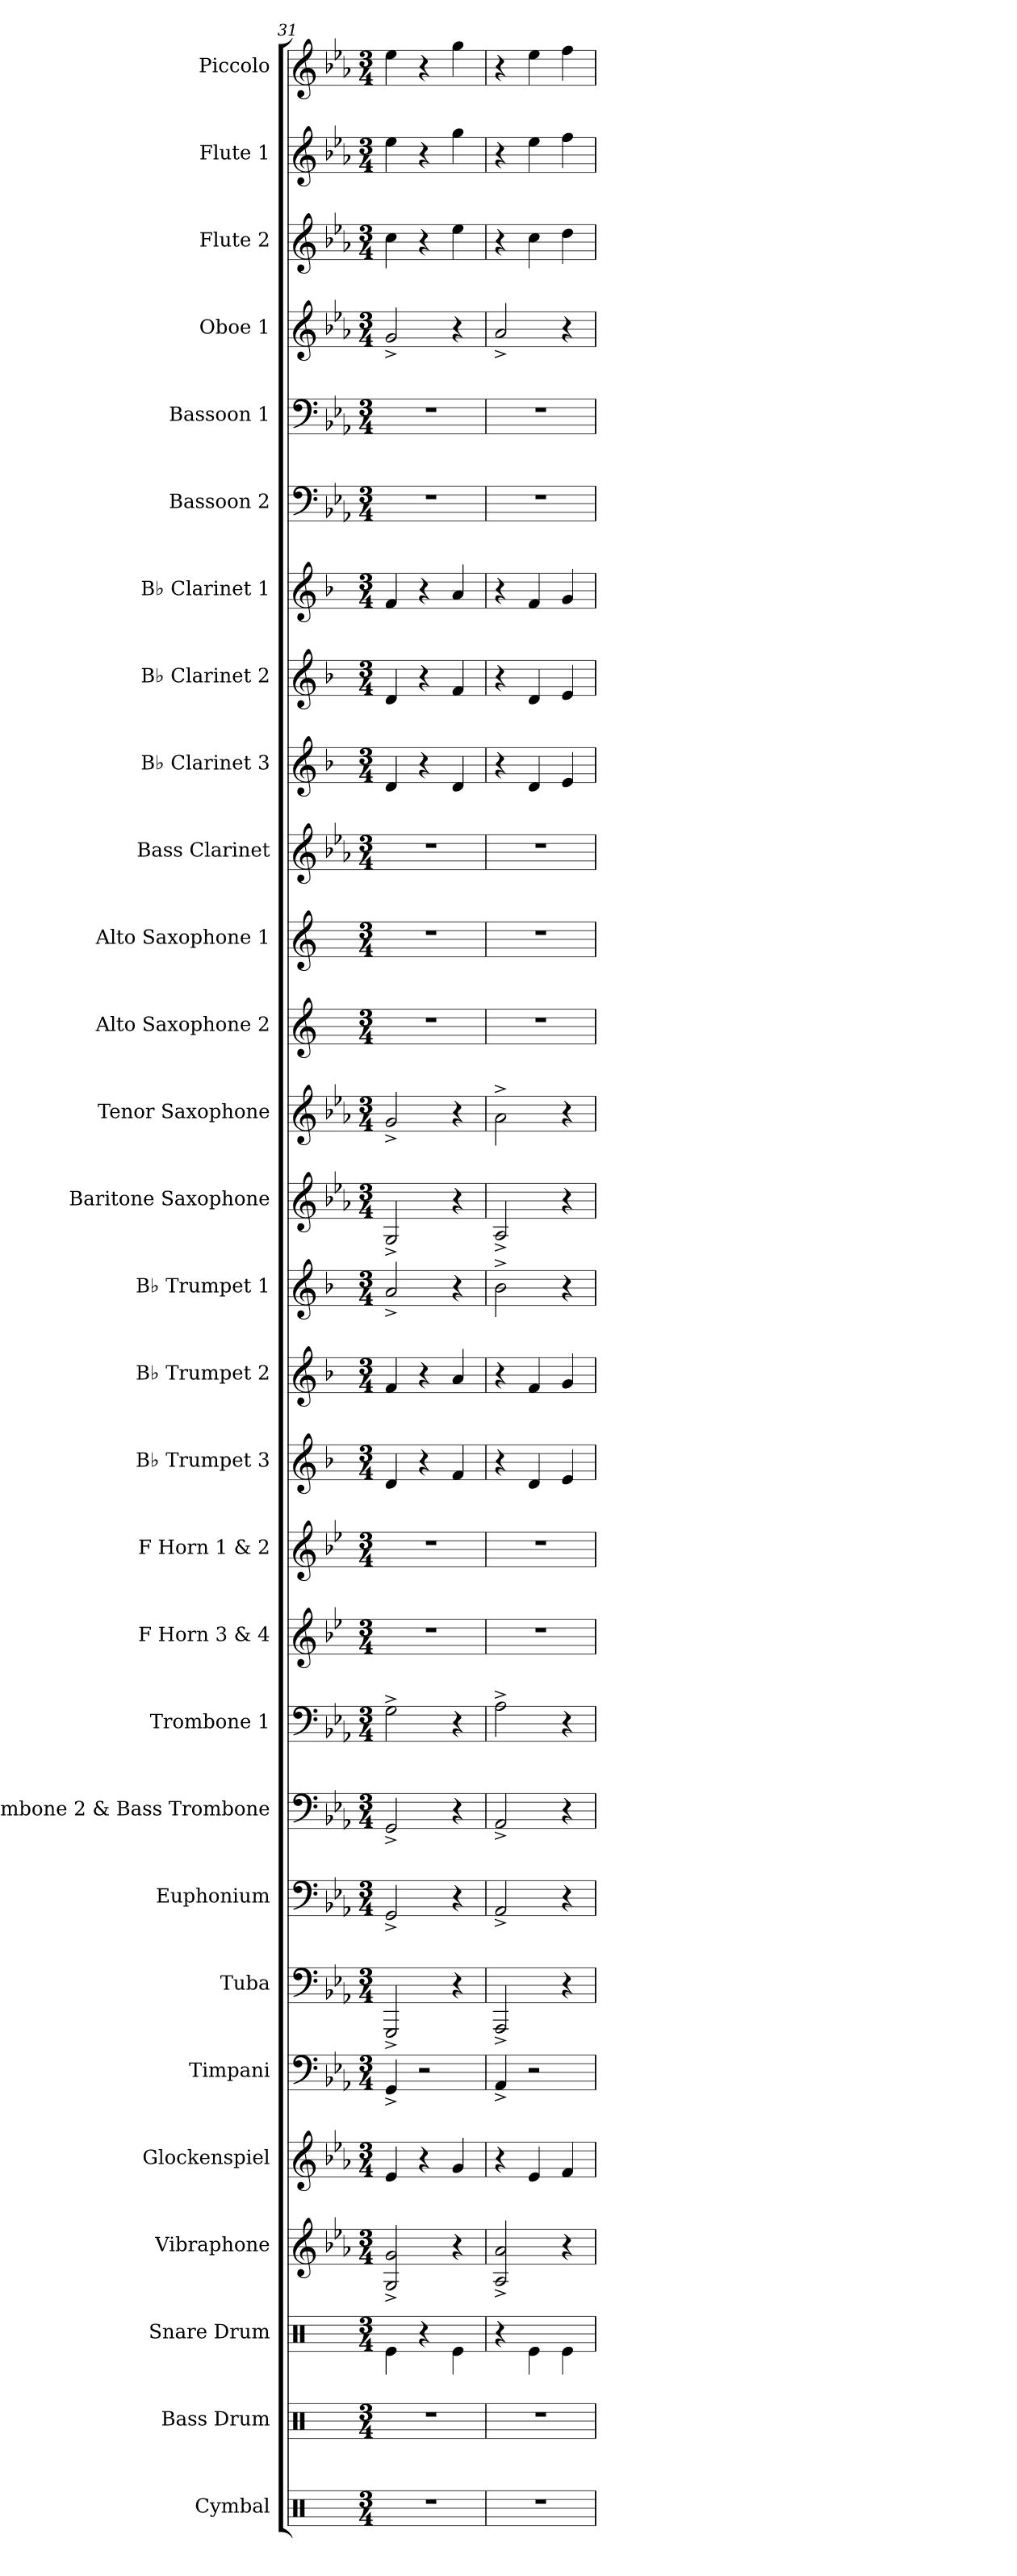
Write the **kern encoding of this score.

**kern	**kern	**kern	**kern	**kern	**kern	**kern	**kern	**kern	**kern	**kern	**kern	**kern	**kern	**kern	**kern	**kern	**kern	**kern	**kern	**kern	**kern	**kern	**kern	**kern	**kern	**kern	**kern	**kern
*part29	*part28	*part27	*part26	*part25	*part24	*part23	*part22	*part21	*part20	*part19	*part18	*part17	*part16	*part15	*part14	*part13	*part12	*part11	*part10	*part9	*part8	*part7	*part6	*part5	*part4	*part3	*part2	*part1
*staff29	*staff28	*staff27	*staff26	*staff25	*staff24	*staff23	*staff22	*staff21	*staff20	*staff19	*staff18	*staff17	*staff16	*staff15	*staff14	*staff13	*staff12	*staff11	*staff10	*staff9	*staff8	*staff7	*staff6	*staff5	*staff4	*staff3	*staff2	*staff1
*I"Cymbal	*I"Bass Drum	*I"Snare Drum	*I"Vibraphone	*I"Glockenspiel	*I"Timpani	*I"Tuba	*I"Euphonium	*I"Trombone 2 &amp; Bass Trombone	*I"Trombone 1	*I"F Horn 3 &amp; 4	*I"F Horn 1 &amp; 2	*I"B♭ Trumpet 3	*I"B♭ Trumpet 2	*I"B♭ Trumpet 1	*I"Baritone Saxophone	*I"Tenor Saxophone	*I"Alto Saxophone 2	*I"Alto Saxophone 1	*I"Bass Clarinet	*I"B♭ Clarinet 3	*I"B♭ Clarinet 2	*I"B♭ Clarinet 1	*I"Bassoon 2	*I"Bassoon 1	*I"Oboe 1	*I"Flute 2	*I"Flute 1	*I"Piccolo
*I'Cym.	*I'B. Dr.	*I'Sn. Dr.	*I'Vib.	*I'Glk.	*I'Timp.	*I'Tba.	*I'Euph.	*I'Tbn. 2 B. Tbn.	*I'Tbn. 1	*I'F Hn. 3 4	*I'F Hn. 1 2	*I'B♭ Tpt. 3	*I'B♭ Tpt. 2	*I'B♭ Tpt. 1	*I'Bar. Sax.	*I'T. Sax.	*I'A. Sax. 2	*I'A. Sax. 1	*I'B. Cl.	*I'B♭ Cl. 3	*I'B♭ Cl. 2	*I'B♭ Cl. 1	*I'Bsn. 2	*I'Bsn. 1	*I'Ob. 1	*I'Fl. 2	*I'Fl. 1	*I'Picc.
*clefX	*clefX	*clefX	*clefG2	*clefG2	*clefF4	*clefF4	*clefF4	*clefF4	*clefF4	*clefG2	*clefG2	*clefG2	*clefG2	*clefG2	*clefG2	*clefG2	*clefG2	*clefG2	*clefG2	*clefG2	*clefG2	*clefG2	*clefF4	*clefF4	*clefG2	*clefG2	*clefG2	*clefG2
*	*	*	*	*ITrd-14c-24	*	*	*	*	*	*ITrd4c7	*ITrd4c7	*ITrd1c2	*ITrd1c2	*ITrd1c2	*ITrd12c21	*ITrd8c14	*ITrd5c9	*ITrd5c9	*ITrd8c14	*ITrd1c2	*ITrd1c2	*ITrd1c2	*	*	*	*	*	*ITrd-7c-12
*k[]	*k[]	*k[]	*k[b-e-a-]	*k[b-e-a-]	*k[b-e-a-]	*k[b-e-a-]	*k[b-e-a-]	*k[b-e-a-]	*k[b-e-a-]	*k[b-e-a-]	*k[b-e-a-]	*k[b-e-a-]	*k[b-e-a-]	*k[b-e-a-]	*k[b-e-a-]	*k[b-e-a-]	*k[b-e-a-]	*k[b-e-a-]	*k[b-e-a-]	*k[b-e-a-]	*k[b-e-a-]	*k[b-e-a-]	*k[b-e-a-]	*k[b-e-a-]	*k[b-e-a-]	*k[b-e-a-]	*k[b-e-a-]	*k[b-e-a-]
*M3/4	*M3/4	*M3/4	*M3/4	*M3/4	*M3/4	*M3/4	*M3/4	*M3/4	*M3/4	*M3/4	*M3/4	*M3/4	*M3/4	*M3/4	*M3/4	*M3/4	*M3/4	*M3/4	*M3/4	*M3/4	*M3/4	*M3/4	*M3/4	*M3/4	*M3/4	*M3/4	*M3/4	*M3/4
=31	=31	=31	=31	=31	=31	=31	=31	=31	=31	=31	=31	=31	=31	=31	=31	=31	=31	=31	=31	=31	=31	=31	=31	=31	=31	=31	=31	=31
2.r	2.r	4Re\	2G/^ 2g/^	4eee-/	4GG^/	2GGG^/	2GG^/	2GG^/	2G^\	2.r	2.r	4c/	4e-/	2g^/	2GG^/	2G^/	2.r	2.r	2.r	4c/	4c/	4e-/	2.r	2.r	2g^/	4cc\	4ee-\	4eee-\
.	.	4r	.	4r	2r	.	.	.	.	.	.	4r	4r	.	.	.	.	.	.	4r	4r	4r	.	.	.	4r	4r	4r
.	.	4Re\	4r	4ggg/	.	4r	4r	4r	4r	.	.	4e-/	4g/	4r	4r	4r	.	.	.	4c/	4e-/	4g/	.	.	4r	4ee-\	4gg\	4ggg\
=32	=32	=32	=32	=32	=32	=32	=32	=32	=32	=32	=32	=32	=32	=32	=32	=32	=32	=32	=32	=32	=32	=32	=32	=32	=32	=32	=32	=32
2.r	2.r	4r	2A-/^ 2a-/^	4r	4AA-^/	2AAA-^/	2AA-^/	2AA-^/	2A-^\	2.r	2.r	4r	4r	2a-^\	2AA-^/	2A-^\	2.r	2.r	2.r	4r	4r	4r	2.r	2.r	2a-^/	4r	4r	4r
.	.	4Re\	.	4eee-/	2r	.	.	.	.	.	.	4c/	4e-/	.	.	.	.	.	.	4c/	4c/	4e-/	.	.	.	4cc\	4ee-\	4eee-\
.	.	4Re\	4r	4fff/	.	4r	4r	4r	4r	.	.	4d/	4f/	4r	4r	4r	.	.	.	4d/	4d/	4f/	.	.	4r	4dd\	4ff\	4fff\
=	=	=	=	=	=	=	=	=	=	=	=	=	=	=	=	=	=	=	=	=	=	=	=	=	=	=	=	=
*-	*-	*-	*-	*-	*-	*-	*-	*-	*-	*-	*-	*-	*-	*-	*-	*-	*-	*-	*-	*-	*-	*-	*-	*-	*-	*-	*-	*-
